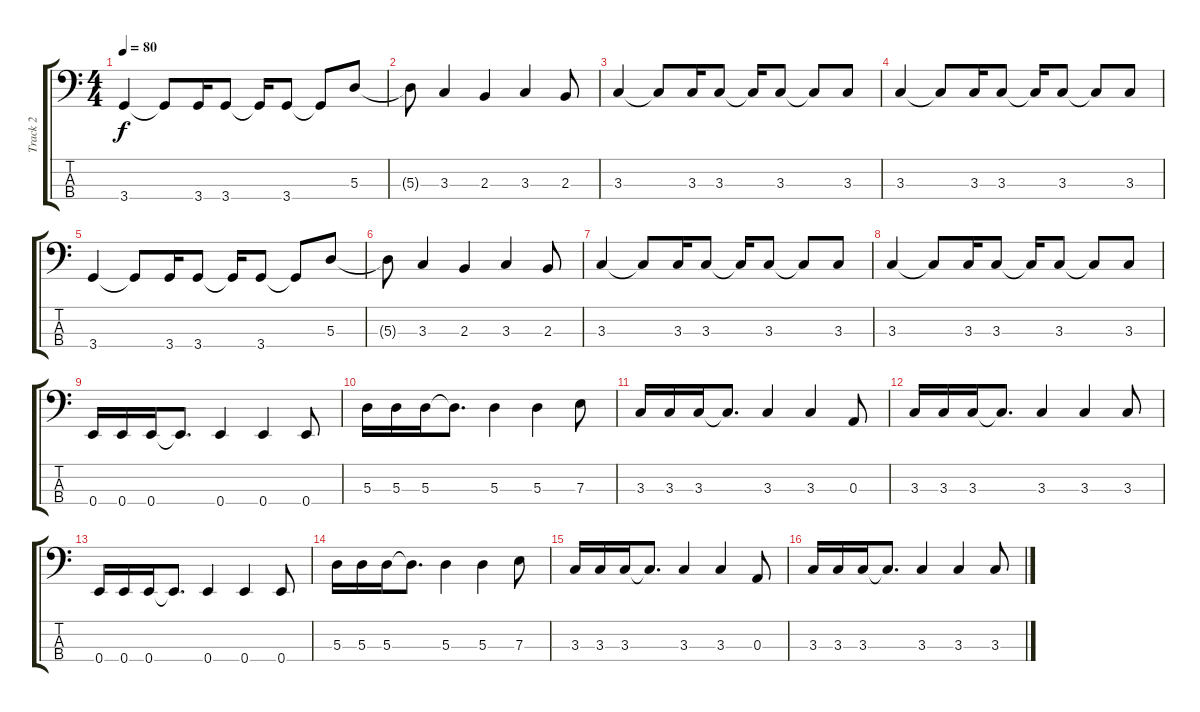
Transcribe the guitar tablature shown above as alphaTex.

\track ("Track 2" "Track 2") {instrument electricbassfinger}
\staff {score tabs}
\tuning (G2 D2 A1 E1) {hide}
\ts (4 4)
\tempo 80
\clef f4
\ks c
3.4.4{dy f} 3.4{t}.8 3.4.16 3.4.8 3.4{t}.16 3.4.8 3.4{t}.8 5.3.8 |
5.3{t}.8 3.3.4 2.3.4 3.3.4 2.3.8 |
3.3.4 3.3{t}.8 3.3.16 3.3.8 3.3{t}.16 3.3.8 3.3{t}.8 3.3.8 |
3.3.4 3.3{t}.8 3.3.16 3.3.8 3.3{t}.16 3.3.8 3.3{t}.8 3.3.8 |
3.4.4 3.4{t}.8 3.4.16 3.4.8 3.4{t}.16 3.4.8 3.4{t}.8 5.3.8 |
5.3{t}.8 3.3.4 2.3.4 3.3.4 2.3.8 |
3.3.4 3.3{t}.8 3.3.16 3.3.8 3.3{t}.16 3.3.8 3.3{t}.8 3.3.8 |
3.3.4 3.3{t}.8 3.3.16 3.3.8 3.3{t}.16 3.3.8 3.3{t}.8 3.3.8 |
0.4.16 0.4.16 0.4.16 0.4{t}.8{d} 0.4.4 0.4.4 0.4.8 |
5.3.16 5.3.16 5.3.16 5.3{t}.8{d} 5.3.4 5.3.4 7.3.8 |
3.3.16 3.3.16 3.3.16 3.3{t}.8{d} 3.3.4 3.3.4 0.3.8 |
3.3.16 3.3.16 3.3.16 3.3{t}.8{d} 3.3.4 3.3.4 3.3.8 |
0.4.16 0.4.16 0.4.16 0.4{t}.8{d} 0.4.4 0.4.4 0.4.8 |
5.3.16 5.3.16 5.3.16 5.3{t}.8{d} 5.3.4 5.3.4 7.3.8 |
3.3.16 3.3.16 3.3.16 3.3{t}.8{d} 3.3.4 3.3.4 0.3.8 |
3.3.16 3.3.16 3.3.16 3.3{t}.8{d} 3.3.4 3.3.4 3.3.8
